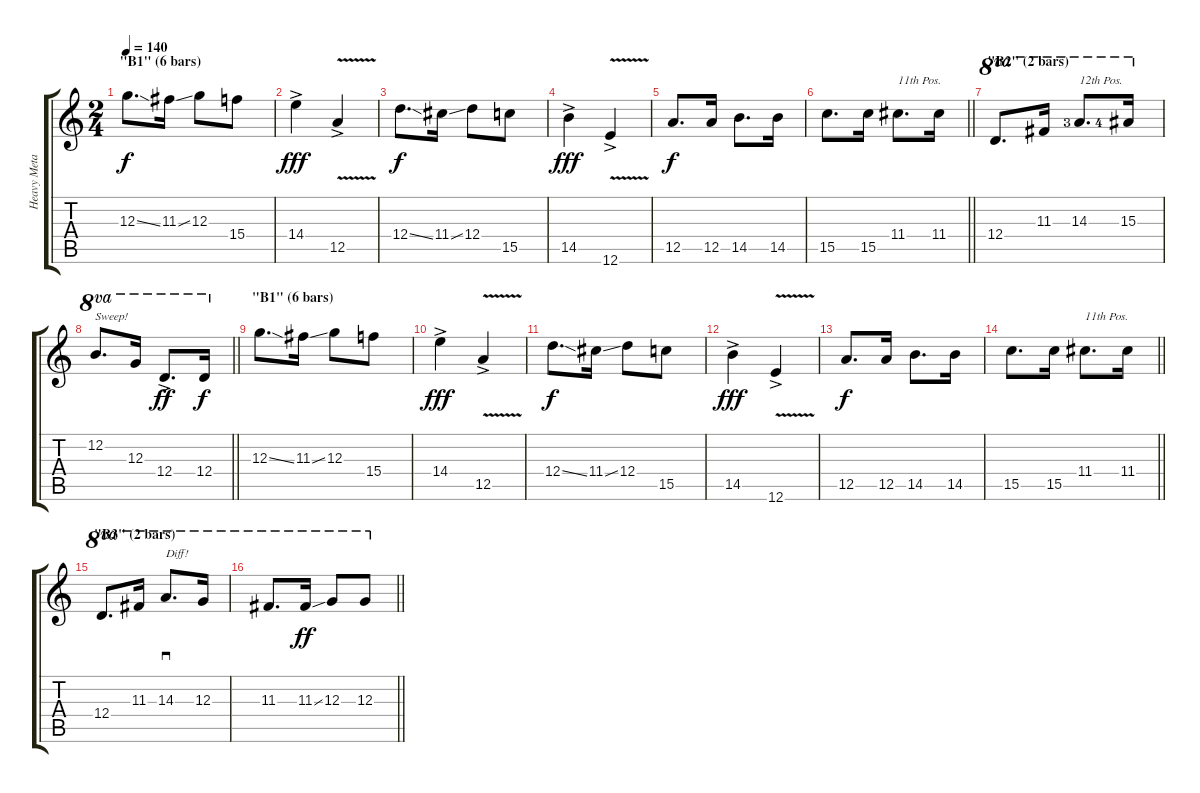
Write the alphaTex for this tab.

\track ("Heavy Metal Lead" "Heavy Meta") {instrument distortionguitar}
\staff {score tabs}
\tuning (E4 B3 G3 D3 A2 E2) {hide}
\ts (2 4)
\section ("" "\"B1\" (6 bars)")
\tempo 140
\clef g2
\ks c
12.3{ss}.8{d dy f} 11.3{ss}.16 12.3.8 15.4.8 |
14.4{ac}.4{dy fff} 12.5{v ac}.4 |
12.4{ss}.8{d dy f} 11.4{ss}.16 12.4.8 15.5.8 |
14.5{ac}.4{dy fff} 12.6{v ac}.4 |
12.5.8{d dy f} 12.5.16 14.5.8{d} 14.5.16 |
\barLineRight lightlight
15.5.8{d} 15.5.16 11.4.8{d txt "11th Pos."} 11.4.16 |
\section ("" "\"B2\" (2 bars)")
12.4.8{d ot 8va} 11.3.16{ot 8va} 14.3{lf 4}.8{d ot 8va txt "12th Pos."} 15.3{lf 5}.16{ot 8va} |
\barLineRight lightlight
12.2.8{d ot 8va txt "Sweep!"} 12.3.16{ot 8va} 12.4{ac}.8{d ot 8va dy ff} 12.4.16{ot 8va dy f} |
\section ("" "\"B1\" (6 bars)")
12.3{ss}.8{d} 11.3{ss}.16 12.3.8 15.4.8 |
14.4{ac}.4{dy fff} 12.5{v ac}.4 |
12.4{ss}.8{d dy f} 11.4{ss}.16 12.4.8 15.5.8 |
14.5{ac}.4{dy fff} 12.6{v ac}.4 |
12.5.8{d dy f} 12.5.16 14.5.8{d} 14.5.16 |
\barLineRight lightlight
15.5.8{d} 15.5.16 11.4.8{d txt "11th Pos."} 11.4.16 |
\section ("" "\"B3\" (2 bars)")
12.4.8{d ot 8va} 11.3.16{ot 8va} 14.3.8{d sd ot 8va txt "Diff!"} 12.3.16{ot 8va} |
\barLineRight lightlight
11.3.8{d ot 8va} 11.3{ss}.16{ot 8va dy ff} 12.3.8{ot 8va} 12.3.8{ot 8va}
